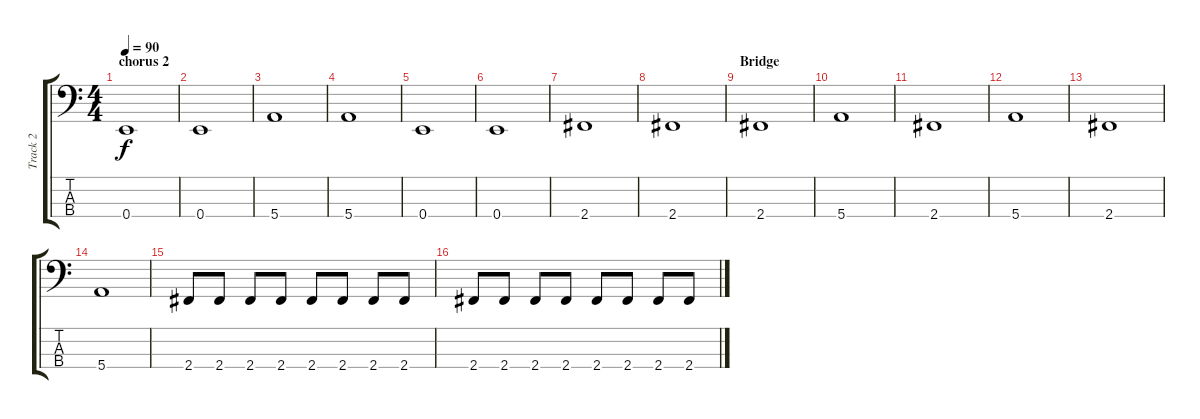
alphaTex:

\track ("Track 2" "Track 2") {instrument electricbasspick}
\staff {score tabs}
\tuning (G2 D2 A1 E1) {hide}
\ts (4 4)
\section ("" "chorus 2")
\tempo 90
\clef f4
\ks c
0.4.1{dy f} |
0.4.1 |
5.4.1 |
5.4.1 |
0.4.1 |
0.4.1 |
2.4.1 |
2.4.1 |
\section ("" "Bridge")
2.4.1 |
5.4.1 |
2.4.1 |
5.4.1 |
2.4.1 |
5.4.1 |
2.4.8 2.4.8 2.4.8 2.4.8 2.4.8 2.4.8 2.4.8 2.4.8 |
2.4.8 2.4.8 2.4.8 2.4.8 2.4.8 2.4.8 2.4.8 2.4.8
